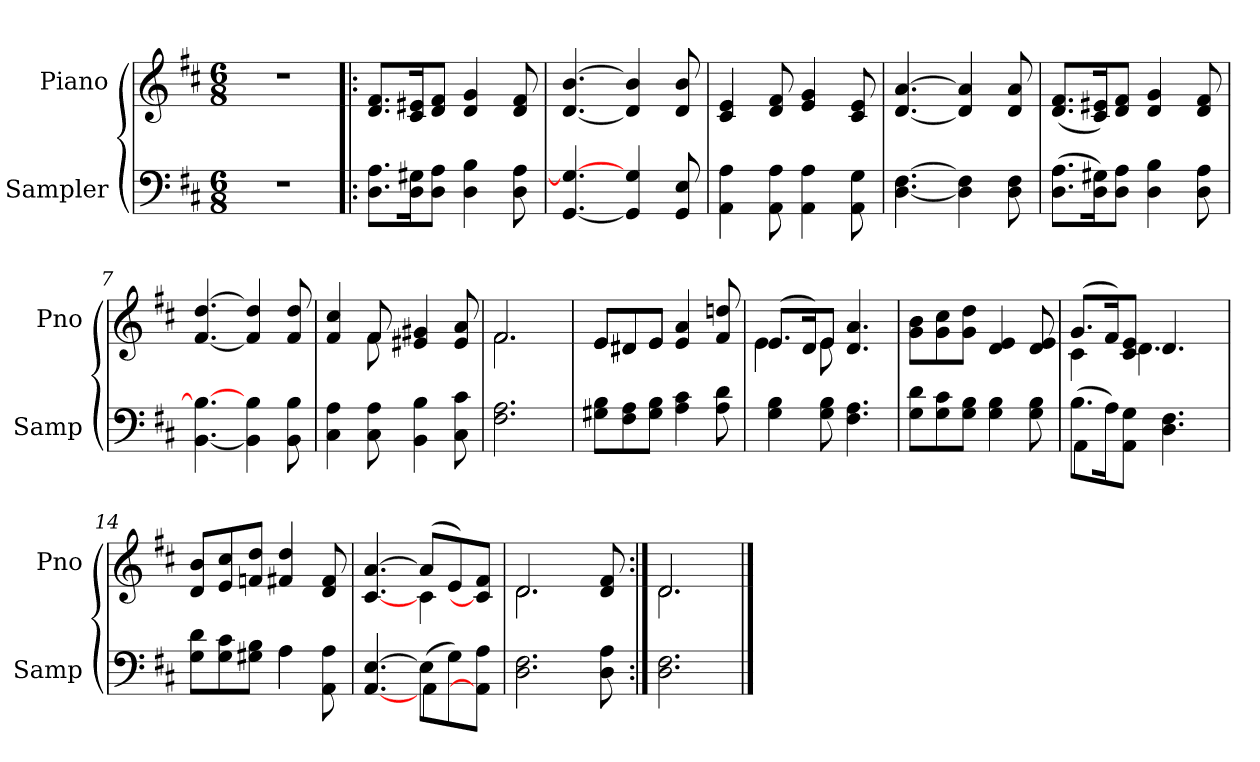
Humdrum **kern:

**kern	**kern
*part2	*part1
*staff2	*staff1
*I"Sampler	*I"Piano
*I'Samp	*I'Pno
*clefF4	*clefG2
*k[f#c#]	*k[f#c#]
*D:	*D:
*M6/8	*M6/8
=1	=1
2.r	2.r
=2!|:	=2!|:
8.D\ 8.A\L	8.d/ 8.f#/L
16D\ 16G#X\K	16c#/ 16e#X/K
8D\ 8A\J	8d/ 8f#/J
4D 4B	4d 4g
8D 8A	8d 8f#
=3	=3
[4.GG 4.G_	[4.d [4.b
4GG] 4G	4d] 4b]
8GG 8E	8d 8b
=4	=4
4AA 4A	4c# 4e
8AA 8A	8d 8f#
4AA 4A	4e 4g
8AA 8G	8c# 8e
=5	=5
[4.D [4.F#	[4.d [4.a
4D] 4F#]	4d] 4a]
8D 8F#	8d 8a
=6	=6
(8.D\ 8.A\L	(8.d/ 8.f#/L
16D\ 16G#X\K)	16c#/ 16e#X/K)
8D\ 8A\J	8d/ 8f#/J
4D 4B	4d 4g
8D 8A	8d 8f#
=7	=7
[4.BB 4.B_	[4.f# [4.dd
4BB] 4B	4f#] 4dd]
8BB 8B	8f# 8dd
=8	=8
*	*^
4C# 4A	4f# 4cc#	4ryy
8C# 8A	8f#/	8f#
4BB 4B	4e#X 4g#X	4.ryy
8C# 8c#	8e# 8a	.
=9	=9	=9
2.F# 2.A	2.f#/	2.f#
=10	=10	=10
8G#X\ 8B\L	8e/L	8e/L
8F#\ 8A\	8d#X/	8d#X/
8G#\ 8B\J	8e/J	8e/J
4A 4c#	4e 4a	4.ryy
8A 8d	8f# 8ddn	.
=11	=11	=11
4G 4B	(8.e/L	4e
.	16d/K)	.
8G 8B	8e/J	8e
4.F# 4.A	4.d 4.a	4.ryy
*	*v	*v
=12	=12
8G\ 8d\L	8g\ 8b\L
8G\ 8c#\	8g\ 8cc#\
8G\ 8B\J	8g\ 8dd\J
4G 4B	4d 4e
8G 8B	8d 8e
=13	=13
*^	*^
(8.B\L	4AA	(8.g/L	4c#
16A\K)	.	16f#/K)	.
8AA\ 8G\J	2ryy	8c#/ 8e/J	4.d
4.D 4.F#	.	4.d/	.
.	.	.	8ryy
*	*	*v	*v
=14	=14	=14
8G\ 8d\L	4.ryy	8d/ 8b/L
8G\ 8c#\	.	8e/ 8cc#/
8G#X\ 8B\J	.	8fn/ 8dd/J
4A\	4A	4f#X 4dd
8AA 8A	8ryy	8d 8f#
=15	=15	=15
*	*	*^
[4.AA [4.E	4.ryy	[4.c# [4.a	4.ryy
(8E\L]	4AA	(8a/L]	4c#
8G\)	.	8e/)	.
8AA]\ 8A\J	8ryy	8c#]/ 8f#/J	8ryy
*v	*v	*	*
=16	=16	=16
2.D 2.F#	2.d/	2.d
8D 8A	8d 8f#	8ryy
=17:|!	=17:|!	=17:|!
2.D 2.F#	2.d/	2.d
*	*v	*v
==	==
*-	*-
